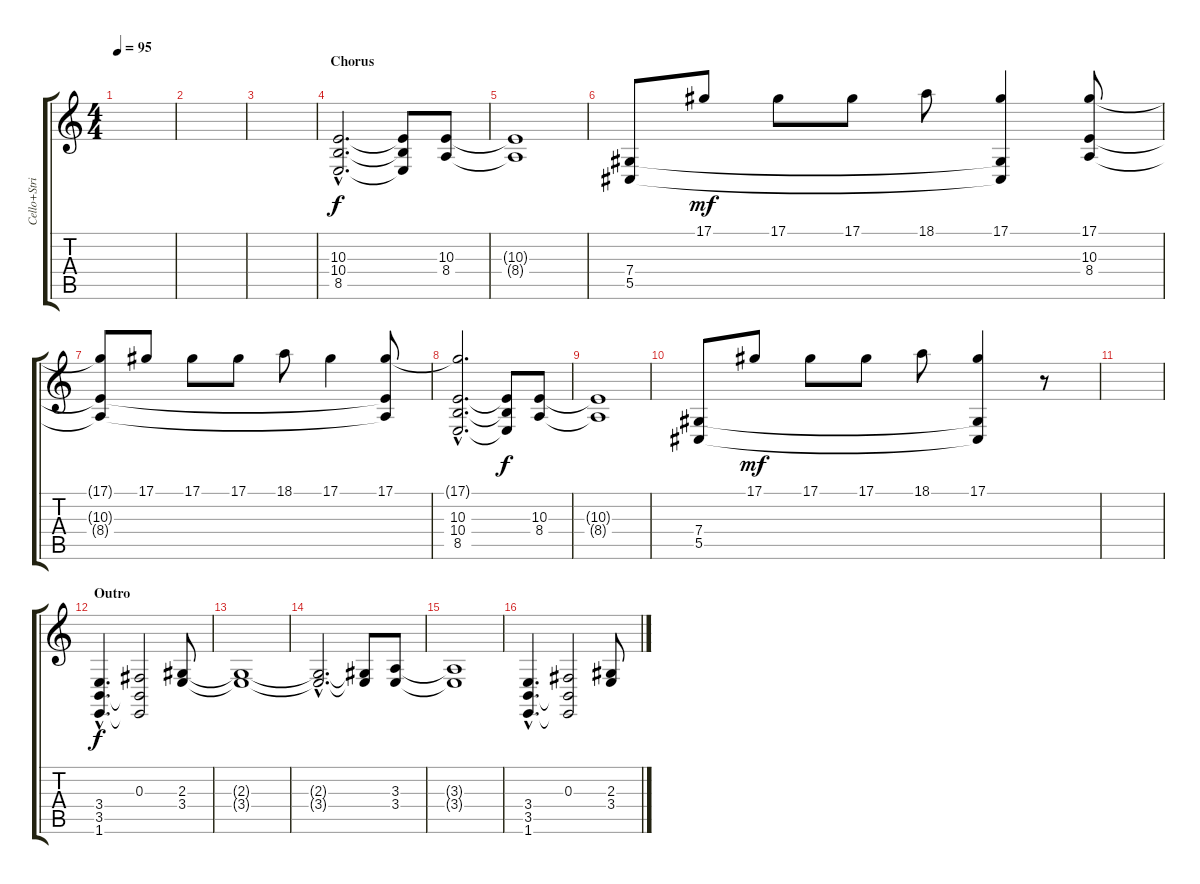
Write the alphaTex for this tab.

\track ("Cello+Strings" "Cello+Stri") {instrument viola}
\staff {score tabs}
\tuning (Eb4 Bb3 Gb3 Db3 Ab2 Eb2) {hide}
\ts (4 4)
\tempo 95
\clef g2
\ks c
|
|
|
\section ("" "Chorus")
(10.3{hac} 10.4{hac} 8.5{hac}).2{d dy f volume 11 instrument stringensemble1} (10.3{t} 10.4{t} 8.5{t}).8 (10.3 8.4).8 |
(10.3{t} 8.4{t}).1 |
(7.4 5.5).8{instrument stringensemble1} 17.1.8{dy mf} 17.1.8 17.1.8 18.1.8 (17.1 7.4{t} 5.5{t}).4 (17.1 10.3 8.4).8 |
(17.1{t} 10.3{t} 8.4{t}).8{instrument stringensemble1} 17.1.8 17.1.8 17.1.8 18.1.8 17.1.4 (17.1 10.3{t} 8.4{t}).8 |
(17.1{hac t} 10.3{hac} 10.4{hac} 8.5{hac}).2{d volume 11 instrument stringensemble1} (10.3{t} 10.4{t} 8.5{t}).8{dy f} (10.3 8.4).8 |
(10.3{t} 8.4{t}).1 |
(7.4 5.5).8{instrument stringensemble1} 17.1.8{dy mf} 17.1.8 17.1.8 18.1.8 (17.1 7.4{t} 5.5{t}).4 r.8 |
|
\section ("" "Outro")
(3.4{hac} 3.5{hac} 1.6{hac}).4{d dy f volume 5 balance 12 instrument viola} (0.3 3.5{t} 1.6{t}).2 (2.3 3.4).8 |
(2.3{t} 3.4{t}).1 |
(2.3{hac t} 3.4{hac t}).2{d} (2.3{t} 3.4{t}).8 (3.3 3.4).8 |
(3.3{t} 3.4{t}).1 |
(3.4{hac} 3.5{hac} 1.6{hac}).4{d volume 6} (0.3 3.5{t} 1.6{t}).2 (2.3 3.4).8
